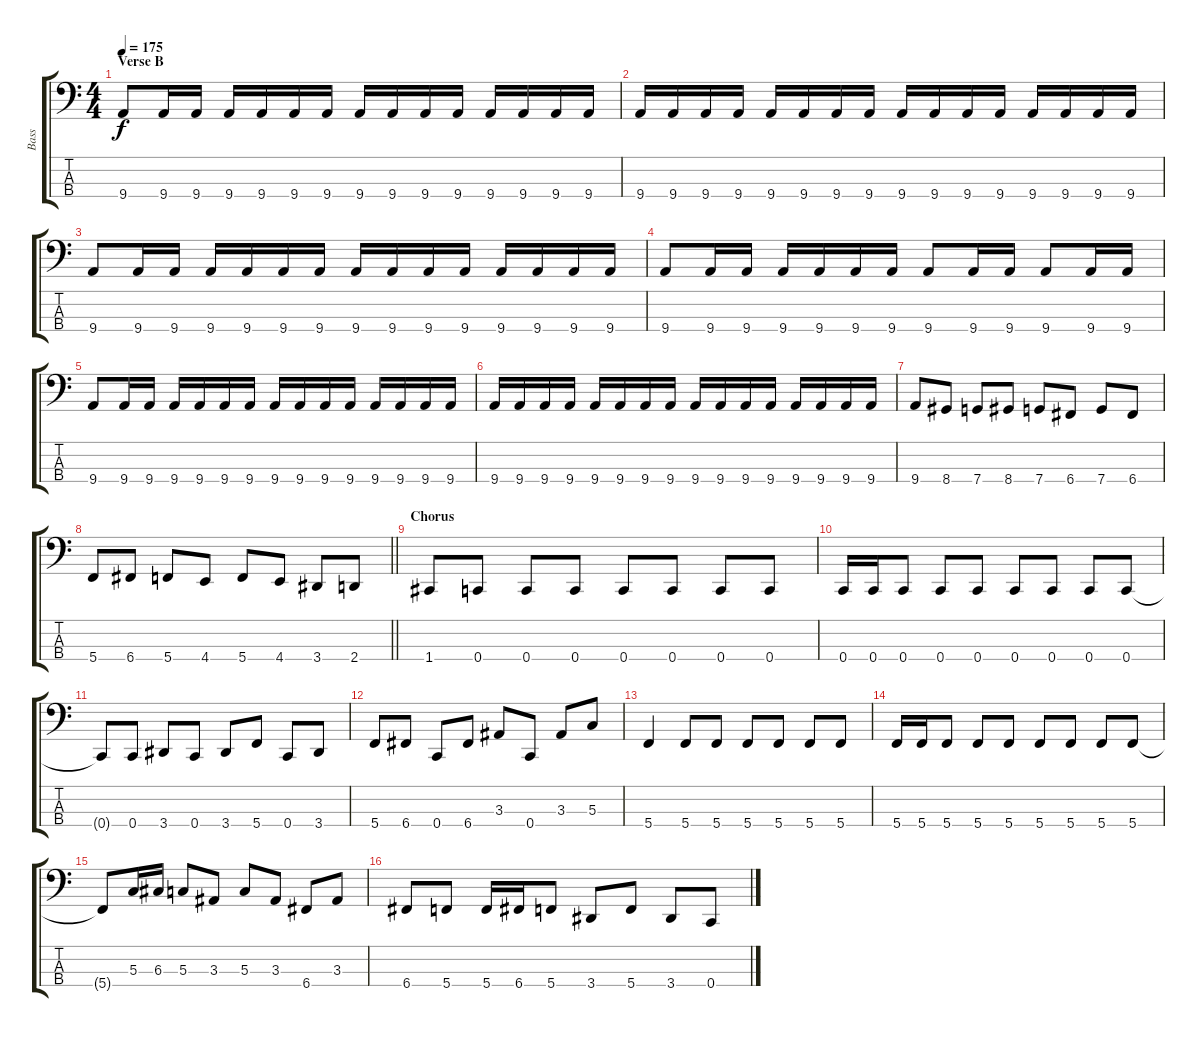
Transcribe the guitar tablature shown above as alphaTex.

\track ("Bass" "Bass") {instrument electricbassfinger}
\staff {score tabs}
\tuning (F2 C2 G1 C1) {hide}
\ts (4 4)
\section ("" "Verse B")
\tempo 175
\clef f4
\ks c
9.4.8{dy f} 9.4.16 9.4.16 9.4.16 9.4.16 9.4.16 9.4.16 9.4.16 9.4.16 9.4.16 9.4.16 9.4.16 9.4.16 9.4.16 9.4.16 |
9.4.16 9.4.16 9.4.16 9.4.16 9.4.16 9.4.16 9.4.16 9.4.16 9.4.16 9.4.16 9.4.16 9.4.16 9.4.16 9.4.16 9.4.16 9.4.16 |
9.4.8 9.4.16 9.4.16 9.4.16 9.4.16 9.4.16 9.4.16 9.4.16 9.4.16 9.4.16 9.4.16 9.4.16 9.4.16 9.4.16 9.4.16 |
9.4.8 9.4.16 9.4.16 9.4.16 9.4.16 9.4.16 9.4.16 9.4.8 9.4.16 9.4.16 9.4.8 9.4.16 9.4.16 |
9.4.8 9.4.16 9.4.16 9.4.16 9.4.16 9.4.16 9.4.16 9.4.16 9.4.16 9.4.16 9.4.16 9.4.16 9.4.16 9.4.16 9.4.16 |
9.4.16 9.4.16 9.4.16 9.4.16 9.4.16 9.4.16 9.4.16 9.4.16 9.4.16 9.4.16 9.4.16 9.4.16 9.4.16 9.4.16 9.4.16 9.4.16 |
9.4.8 8.4.8 7.4.8 8.4.8 7.4.8 6.4.8 7.4.8 6.4.8 |
\barLineRight lightlight
5.4.8 6.4.8 5.4.8 4.4.8 5.4.8 4.4.8 3.4.8 2.4.8 |
\section ("" "Chorus")
1.4.8 0.4.8 0.4.8 0.4.8 0.4.8 0.4.8 0.4.8 0.4.8 |
0.4.16 0.4.16 0.4.8 0.4.8 0.4.8 0.4.8 0.4.8 0.4.8 0.4.8 |
0.4{t}.8 0.4.8 3.4.8 0.4.8 3.4.8 5.4.8 0.4.8 3.4.8 |
5.4.8 6.4.8 0.4.8 6.4.8 3.3.8 0.4.8 3.3.8 5.3.8 |
5.4.4 5.4.8 5.4.8 5.4.8 5.4.8 5.4.8 5.4.8 |
5.4.16 5.4.16 5.4.8 5.4.8 5.4.8 5.4.8 5.4.8 5.4.8 5.4.8 |
5.4{t}.8 5.3.16 6.3.16 5.3.8 3.3.8 5.3.8 3.3.8 6.4.8 3.3.8 |
6.4.8 5.4.8 5.4.16 6.4.16 5.4.8 3.4.8 5.4.8 3.4.8 0.4.8
